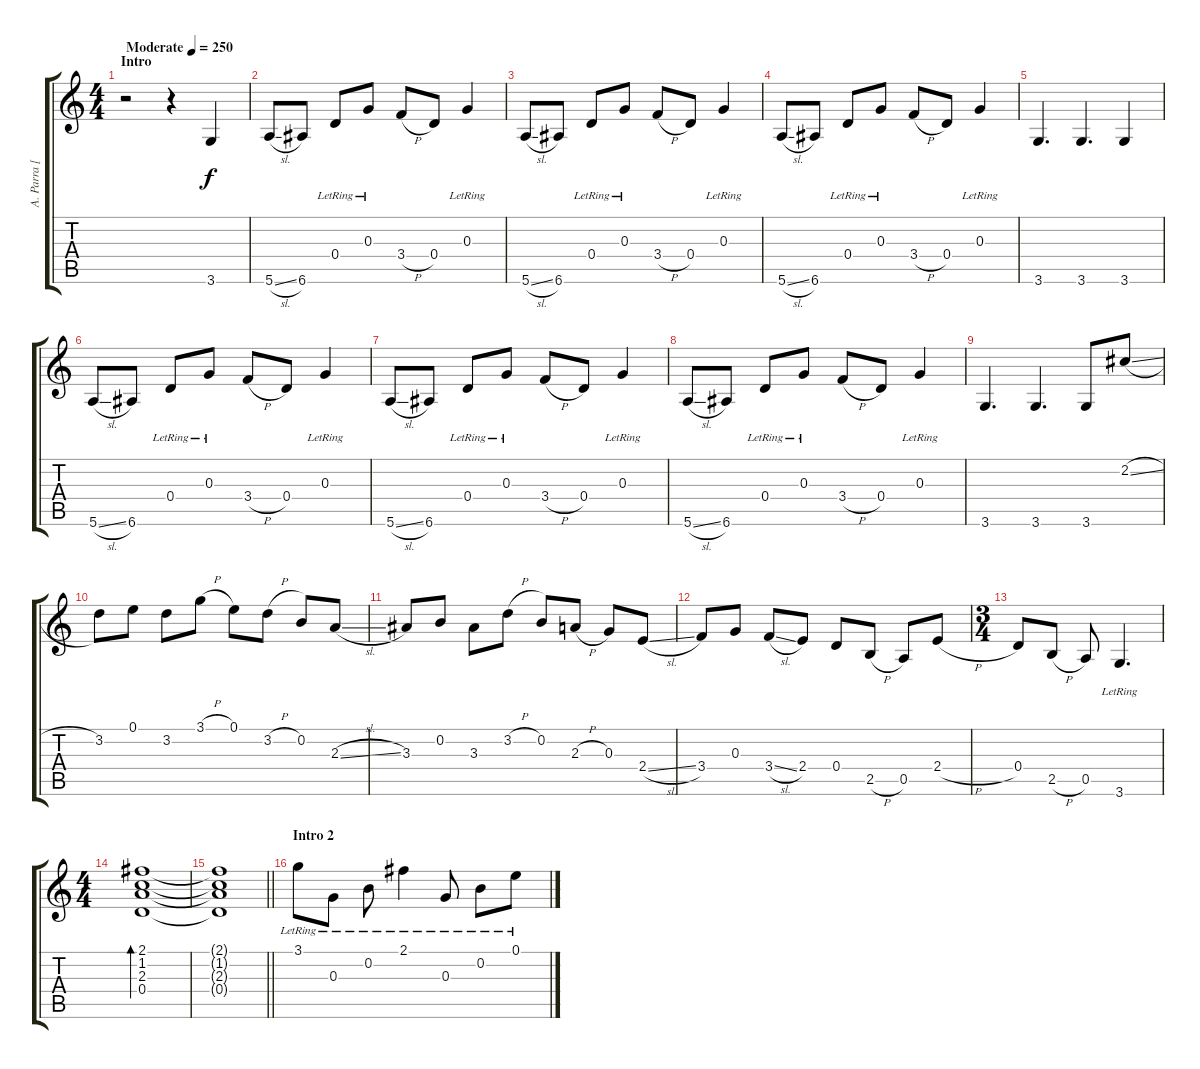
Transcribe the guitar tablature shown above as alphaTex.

\track ("A. Parra [Gtr 1]" "A. Parra [") {instrument acousticguitarsteel}
\staff {score tabs}
\tuning (E4 B3 G3 D3 A2 E2) {hide}
\ts (4 4)
\section ("" "Intro")
\tempo (250 "Moderate")
\clef g2
\ks c
r.2{dy f instrument acousticguitarsteel} r.4 3.6.4 |
5.6{sl}.8 6.6.8 0.4{lr}.8 0.3{lr}.8 3.4{h}.8 0.4.8 0.3{lr}.4 |
5.6{sl}.8 6.6.8 0.4{lr}.8 0.3{lr}.8 3.4{h}.8 0.4.8 0.3{lr}.4 |
5.6{sl}.8 6.6.8 0.4{lr}.8 0.3{lr}.8 3.4{h}.8 0.4.8 0.3{lr}.4 |
3.6.4{d} 3.6.4{d} 3.6.4 |
5.6{sl}.8 6.6.8 0.4{lr}.8 0.3{lr}.8 3.4{h}.8 0.4.8 0.3{lr}.4 |
5.6{sl}.8 6.6.8 0.4{lr}.8 0.3{lr}.8 3.4{h}.8 0.4.8 0.3{lr}.4 |
5.6{sl}.8 6.6.8 0.4{lr}.8 0.3{lr}.8 3.4{h}.8 0.4.8 0.3{lr}.4 |
3.6.4{d} 3.6.4{d} 3.6.8 2.2{sl}.8 |
3.2.8 0.1.8 3.2.8 3.1{h}.8 0.1.8 3.2{h}.8 0.2.8 2.3{sl}.8 |
3.3.8 0.2.8 3.3.8 3.2{h}.8 0.2.8 2.3{h}.8 0.3.8 2.4{sl}.8 |
3.4.8 0.3.8 3.4{sl}.8 2.4.8 0.4.8 2.5{h}.8 0.5.8 2.4{h}.8 |
\ts (3 4)
0.4.8 2.5{h}.8 0.5.8 3.6{lr}.4{d} |
\ts (4 4)
(2.1 1.2 2.3 0.4).1{bd 480} |
\barLineRight lightlight
(2.1{t} 1.2{t} 2.3{t} 0.4{t}).1 |
\section ("" "Intro 2")
3.1{lr}.8 0.3{lr}.8 0.2{lr}.8 2.1{lr}.4 0.3{lr}.8 0.2{lr}.8 0.1{lr}.8
